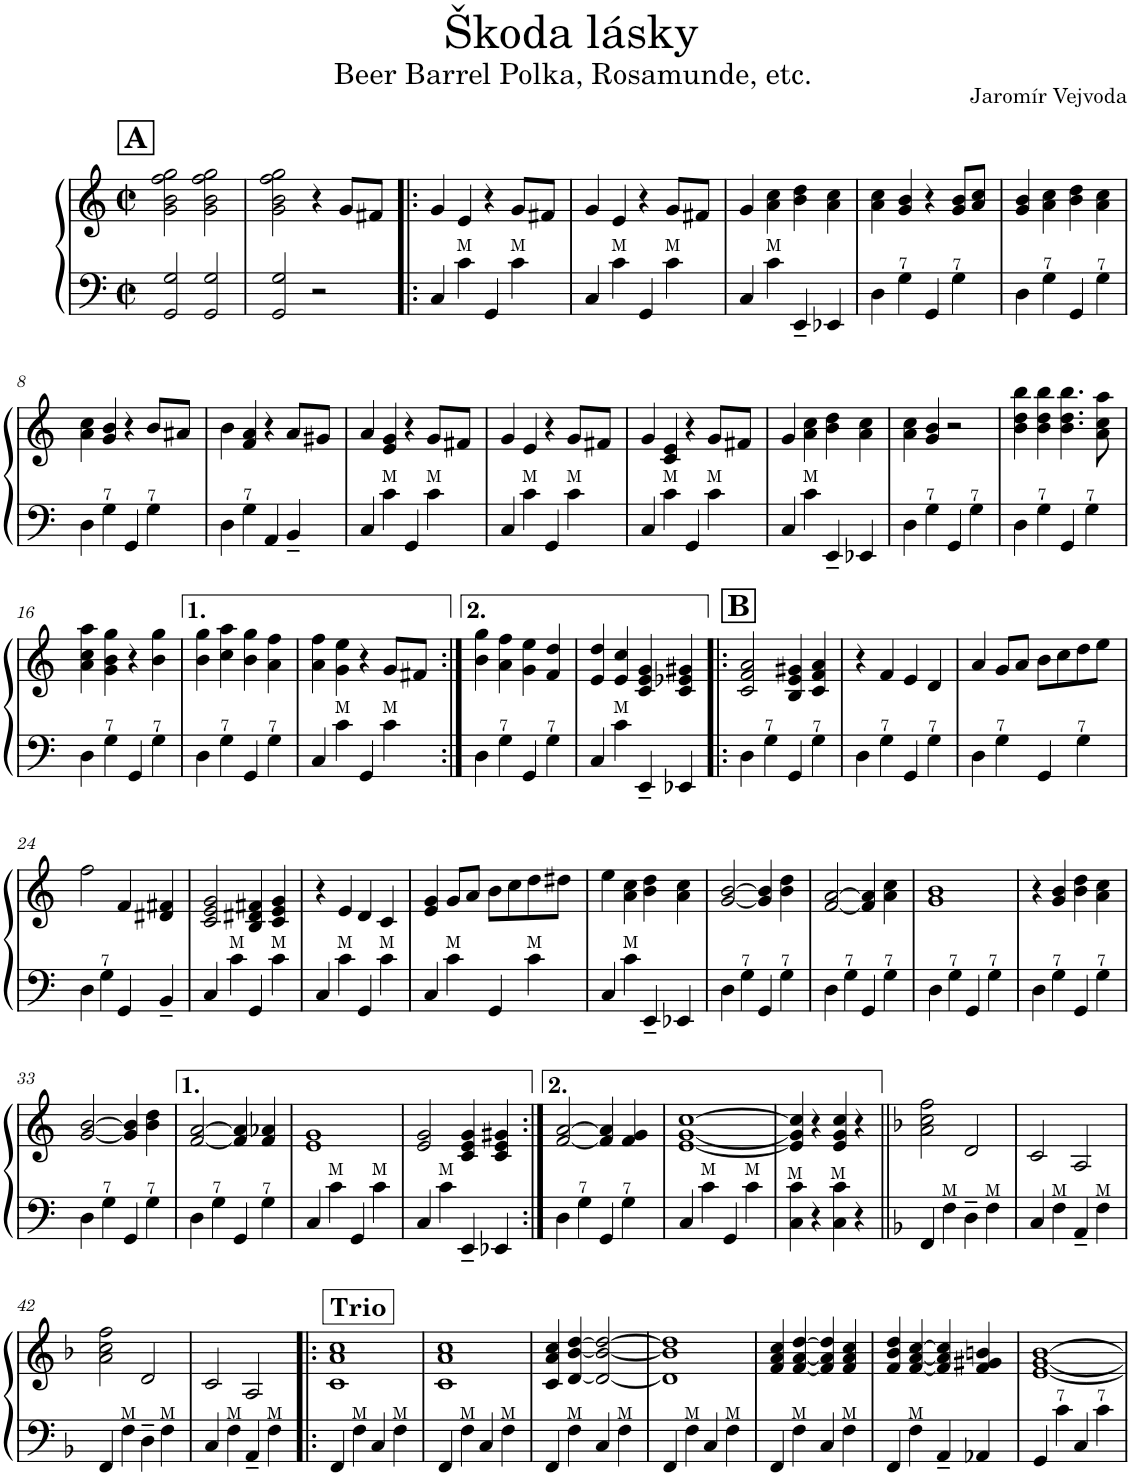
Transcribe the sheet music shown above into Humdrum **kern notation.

**kern	**kern
*part1	*part1
*staff2	*staff1
*I"Accordion	*
*I'Acc.	*
*clefF4	*clefG2
*k[]	*k[]
*M2/2	*M2/2
*met(c|)	*met(c|)
!!LO:REH:place=s1:a:B:cj:fs=14:t=A
=1	=1
2GG/ 2G/	2g\ 2b\ 2ff\ 2gg\
2GG/ 2G/	2g\ 2b\ 2ff\ 2gg\
=2	=2
2GG/ 2G/	2g\ 2b\ 2ff\ 2gg\
2r	4r
.	8g/L
.	8f#X/J
=3!|:	=3!|:
4C/	4g/
4c\	4e/
4GG/	4r
4c\	8g/L
.	8f#X/J
=4	=4
4C/	4g/
4c\	4e/
4GG/	4r
4c\	8g/L
.	8f#X/J
=5	=5
4C/	4g/
4c\	4a\ 4cc\
4EE~/	4b\ 4dd\
4EE-X/	4a\ 4cc\
=6	=6
4D\	4a\ 4cc\
4G\	4g/ 4b/
4GG/	4r
4G\	8g/ 8b/L
.	8a/ 8cc/J
=7	=7
4D\	4g/ 4b/
4G\	4a\ 4cc\
4GG/	4b\ 4dd\
4G\	4a\ 4cc\
!!LO:LB:g=z
=8	=8
4D\	4a\ 4cc\
4G\	4g/ 4b/
4GG/	4r
4G\	8b/L
.	8a#X/J
=9	=9
4D\	4b\
4G\	4f/ 4a/
4AA/	4r
4BB~/	8a/L
.	8g#X/J
=10	=10
4C/	4a/
4c\	4e/ 4g/
4GG/	4r
4c\	8g/L
.	8f#X/J
=11	=11
4C/	4g/
4c\	4e/
4GG/	4r
4c\	8g/L
.	8f#X/J
=12	=12
4C/	4g/
4c\	4c/ 4e/
4GG/	4r
4c\	8g/L
.	8f#X/J
=13	=13
4C/	4g/
4c\	4a\ 4cc\
4EE~/	4b\ 4dd\
4EE-X/	4a\ 4cc\
=14	=14
4D\	4a\ 4cc\
4G\	4g/ 4b/
4GG/	2r
4G\	.
=15	=15
4D\	4b\ 4dd\ 4bb\
4G\	4b\ 4dd\ 4bb\
4GG/	4.b\ 4.dd\ 4.bb\
4G\	.
.	8a\ 8cc\ 8aa\
!!LO:LB:g=z
=16	=16
4D\	4a\ 4cc\ 4aa\
4G\	4g\ 4b\ 4gg\
4GG/	4r
4G\	4b\ 4gg\
=17	=17
4D\	4b\ 4gg\
4G\	4cc\ 4aa\
4GG/	4b\ 4gg\
4G\	4a\ 4ff\
=18	=18
4C/	4a\ 4ff\
4c\	4g\ 4ee\
4GG/	4r
4c\	8g/L
.	8f#X/J
=19:|!	=19:|!
4D\	4b\ 4gg\
4G\	4a\ 4ff\
4GG/	4g\ 4ee\
4G\	4f/ 4dd/
=20	=20
4C/	4e/ 4dd/
4c\	4e/ 4cc/
4EE~/	4c/ 4e/ 4g/
4EE-X/	4c/ 4e-X/ 4g#X/
!!LO:REH:place=s1:a:B:cj:fs=14:t=B
=21!|:	=21!|:
4D\	2c/ 2f/ 2a/
4G\	.
4GG/	4B/ 4e/ 4g#X/
4G\	4c/ 4f/ 4a/
=22	=22
4D\	4r
4G\	4f/
4GG/	4e/
4G\	4d/
=23	=23
4D\	4a/
4G\	8g/L
.	8a/J
4GG/	8b\L
.	8cc\
4G\	8dd\
.	8ee\J
!!LO:LB:g=z
=24	=24
4D\	2ff\
4G\	.
4GG/	4f/
4BB~/	4d#X/ 4f#X/
=25	=25
4C/	2c/ 2e/ 2g/
4c\	.
4GG/	4B/ 4d#X/ 4f#X/
4c\	4c/ 4e/ 4g/
=26	=26
4C/	4r
4c\	4e/
4GG/	4d/
4c\	4c/
=27	=27
4C/	4e/ 4g/
4c\	8g/L
.	8a/J
4GG/	8b\L
.	8cc\
4c\	8dd\
.	8dd#X\J
=28	=28
4C/	4ee\
4c\	4a\ 4cc\
4EE~/	4b\ 4dd\
4EE-X/	4a\ 4cc\
=29	=29
4D\	[2g/ [2b/
4G\	.
4GG/	4g/] 4b/]
4G\	4b\ 4dd\
=30	=30
4D\	[2f/ [2a/
4G\	.
4GG/	4f/] 4a/]
4G\	4a\ 4cc\
=31	=31
4D\	1g 1b
4G\	.
4GG/	.
4G\	.
=32	=32
4D\	4r
4G\	4g/ 4b/
4GG/	4b\ 4dd\
4G\	4a\ 4cc\
!!LO:LB:g=z
=33	=33
4D\	[2g/ [2b/
4G\	.
4GG/	4g/] 4b/]
4G\	4b\ 4dd\
=34	=34
4D\	[2f/ [2a/
4G\	.
4GG/	4f/] 4a/]
4G\	4f/ 4a-X/
=35	=35
4C/	1e 1g
4c\	.
4GG/	.
4c\	.
=36	=36
4C/	2e/ 2g/
4c\	.
4EE~/	4c/ 4e/ 4g/
4EE-X/	4c/ 4e/ 4g#X/
=37:|!	=37:|!
4D\	[2f/ [2a/
4G\	.
4GG/	4f/] 4a/]
4G\	4f/ 4g/
=38	=38
4C/	[1e [1g [1cc
4c\	.
4GG/	.
4c\	.
=39	=39
4C\ 4c\	4e/] 4g/] 4cc/]
4r	4r
4C\ 4c\	4e/ 4g/ 4cc/
4r	4r
=40||	=40||
*k[b-]	*k[b-]
4FF/	2a\ 2cc\ 2ff\
4F\	.
4D~\	2d/
4F\	.
=41	=41
4C/	2c/
4F\	.
4AA~/	2A/
4F\	.
!!LO:LB:g=z
=42	=42
4FF/	2a\ 2cc\ 2ff\
4F\	.
4D~\	2d/
4F\	.
=43	=43
4C/	2c/
4F\	.
4AA~/	2A/
4F\	.
=44!|:	=44!|:
4FF/	1c 1a 1cc
4F\	.
4C/	.
4F\	.
=45	=45
4FF/	1c 1a 1cc
4F\	.
4C/	.
4F\	.
=46	=46
4FF/	4c/ 4a/ 4cc/
4F\	[4d/ [4b-/ [4dd/
4C/	2d/_ 2b-/_ 2dd/_
4F\	.
=47	=47
4FF/	1d] 1b-] 1dd]
4F\	.
4C/	.
4F\	.
=48	=48
4FF/	4f/ 4a/ 4cc/
4F\	[4f/ [4a/ [4dd/
4C/	4f/] 4a/] 4dd/]
4F\	4f/ 4a/ 4cc/
=49	=49
4FF/	4f/ 4b-/ 4dd/
4F\	[4f/ [4a/ [4cc/
4AA~/	4f/] 4a/] 4cc/]
4AA-X/	4f/ 4g#X/ 4bn/
=50	=50
4GG/	[1e [1g [1b-
4c\	.
4C/	.
4c\	.
=	=
*-	*-
